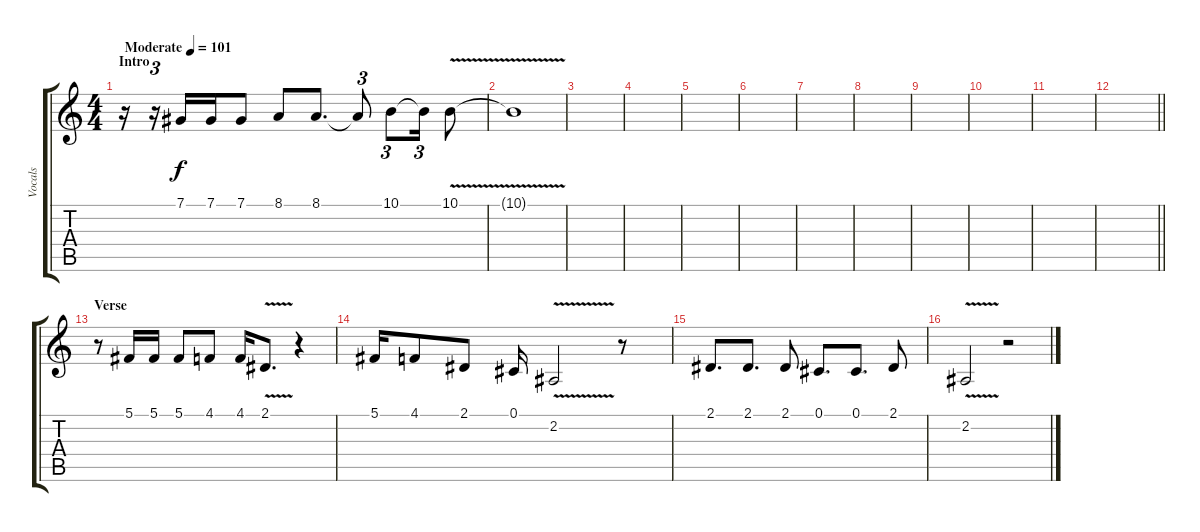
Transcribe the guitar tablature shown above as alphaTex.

\track ("Vocals" "Vocals") {instrument violin}
\staff {score tabs}
\tuning (Db4 Ab3 E3 B2 Gb2 Db2) {hide}
\ts (4 4)
\section ("" "Intro")
\tempo (101 "Moderate")
\clef g2
\ks c
r.16{dy f instrument violin} r.16{tu (3 2)} 7.1.16 7.1.16 7.1.8 8.1.8 8.1.8{d} 8.1{t}.8{tu (3 2)} 10.1.8{tu (3 2)} 10.1{t}.16{tu (3 2)} 10.1{v}.8 |
10.1{t}.1 |
|
|
|
|
|
|
|
|
|
\barLineRight lightlight
|
\section ("" "Verse")
r.8 5.1.16 5.1.16 5.1.8 4.1.8 4.1.16 2.1{v}.8{d} r.4 |
5.1.16 4.1.8 2.1.8 0.1.16 2.2{v}.2 r.8 |
2.1.8{d} 2.1.8{d} 2.1.8 0.1.8{d} 0.1.8{d} 2.1.8 |
2.2{v}.2 r.2
